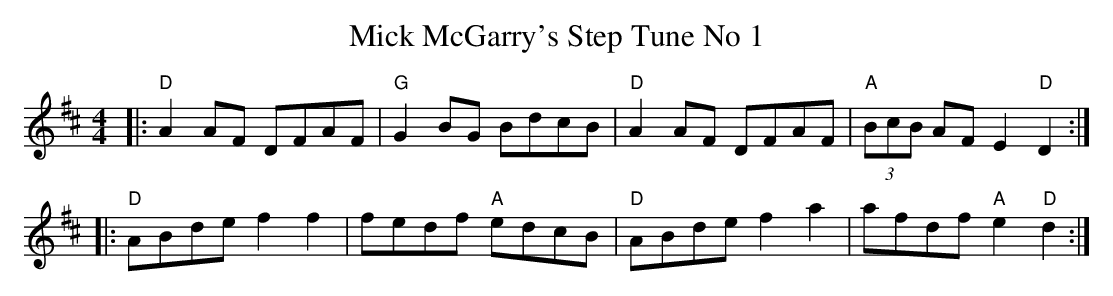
X:1
T:Mick McGarry's Step Tune No 1
M:4/4
L:1/8
K:D
|:"D"A2AF DFAF|"G"G2BG BdcB|"D"A2AF DFAF|"A"(3BcB AFE2"D"D2:|
|:"D"ABdef2f2|fedf "A"edcB|"D"ABdef2a2|afdf"A"e2"D"d2:|
